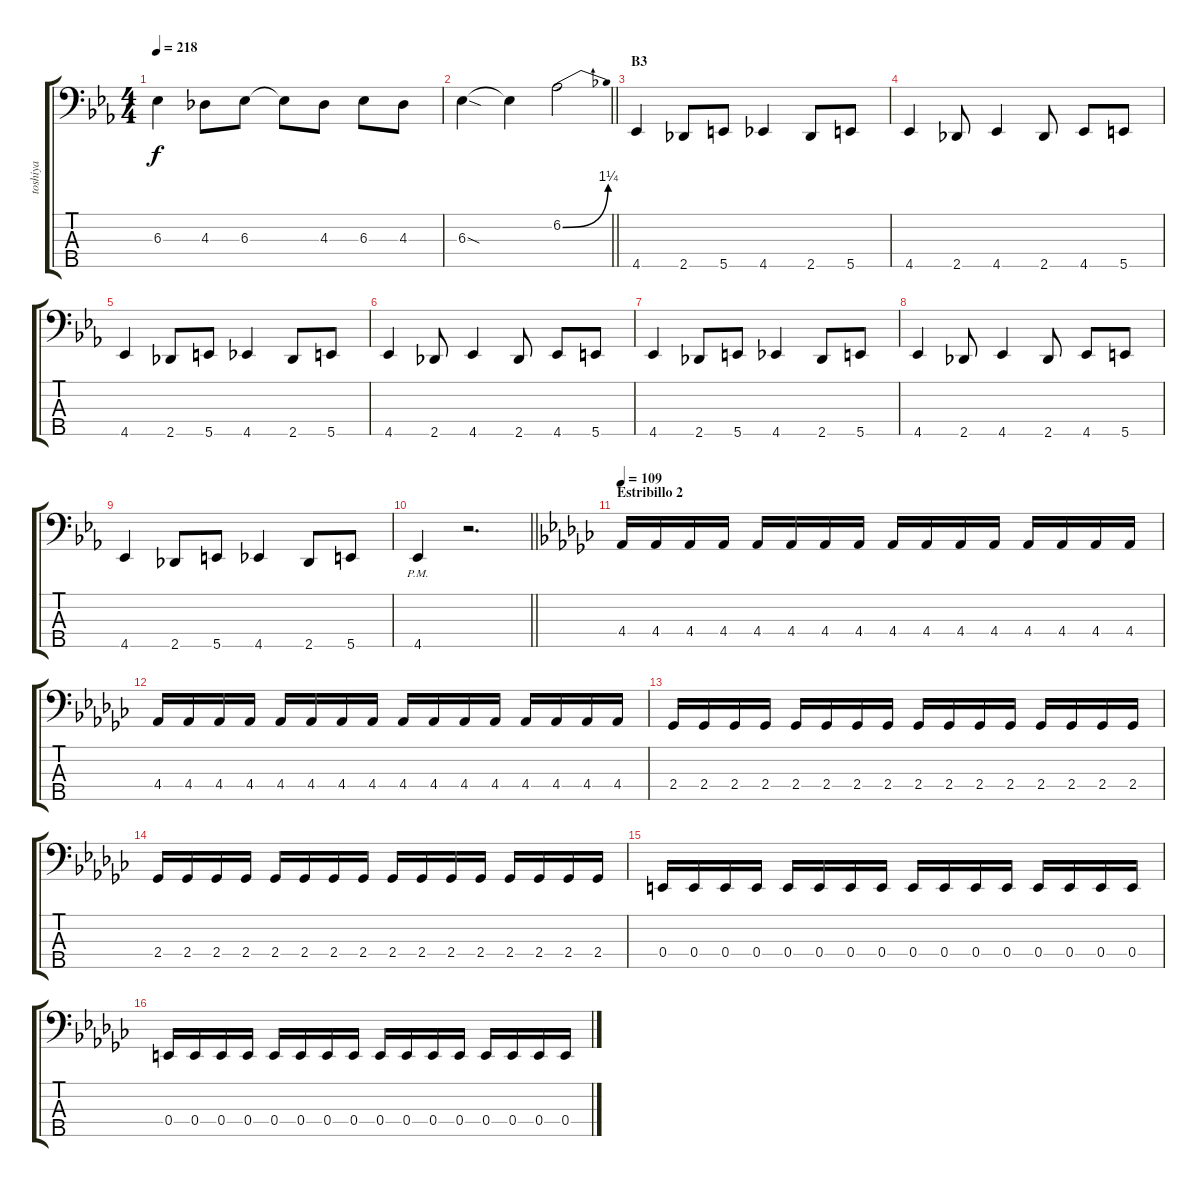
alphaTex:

\track ("toshiya" "toshiya") {instrument slapbass2}
\staff {score tabs}
\tuning (G2 D2 A1 E1 B0) {hide}
\ts (4 4)
\tempo 218
\clef f4
\ks eb
6.3.4{dy f} 4.3.8 6.3.8 6.3{t}.8 4.3.8 6.3.8 4.3.8 |
\barLineRight lightlight
6.3{sod}.4 6.3{t}.4 6.2{be (bend 0 0 60 5)}.2 |
\section ("" "B3")
4.5.4 2.5.8 5.5.8 4.5.4 2.5.8 5.5.8 |
4.5.4 2.5.8 4.5.4 2.5.8 4.5.8 5.5.8 |
4.5.4 2.5.8 5.5.8 4.5.4 2.5.8 5.5.8 |
4.5.4 2.5.8 4.5.4 2.5.8 4.5.8 5.5.8 |
4.5.4 2.5.8 5.5.8 4.5.4 2.5.8 5.5.8 |
4.5.4 2.5.8 4.5.4 2.5.8 4.5.8 5.5.8 |
4.5.4 2.5.8 5.5.8 4.5.4 2.5.8 5.5.8 |
\barLineRight lightlight
4.5{pm}.4 r.2{d} |
\section ("" "Estribillo 2")
\tempo 109
\ks ebminor
4.4.16 4.4.16 4.4.16 4.4.16 4.4.16 4.4.16 4.4.16 4.4.16 4.4.16 4.4.16 4.4.16 4.4.16 4.4.16 4.4.16 4.4.16 4.4.16 |
4.4.16 4.4.16 4.4.16 4.4.16 4.4.16 4.4.16 4.4.16 4.4.16 4.4.16 4.4.16 4.4.16 4.4.16 4.4.16 4.4.16 4.4.16 4.4.16 |
2.4.16 2.4.16 2.4.16 2.4.16 2.4.16 2.4.16 2.4.16 2.4.16 2.4.16 2.4.16 2.4.16 2.4.16 2.4.16 2.4.16 2.4.16 2.4.16 |
2.4.16 2.4.16 2.4.16 2.4.16 2.4.16 2.4.16 2.4.16 2.4.16 2.4.16 2.4.16 2.4.16 2.4.16 2.4.16 2.4.16 2.4.16 2.4.16 |
0.4.16 0.4.16 0.4.16 0.4.16 0.4.16 0.4.16 0.4.16 0.4.16 0.4.16 0.4.16 0.4.16 0.4.16 0.4.16 0.4.16 0.4.16 0.4.16 |
0.4.16 0.4.16 0.4.16 0.4.16 0.4.16 0.4.16 0.4.16 0.4.16 0.4.16 0.4.16 0.4.16 0.4.16 0.4.16 0.4.16 0.4.16 0.4.16
